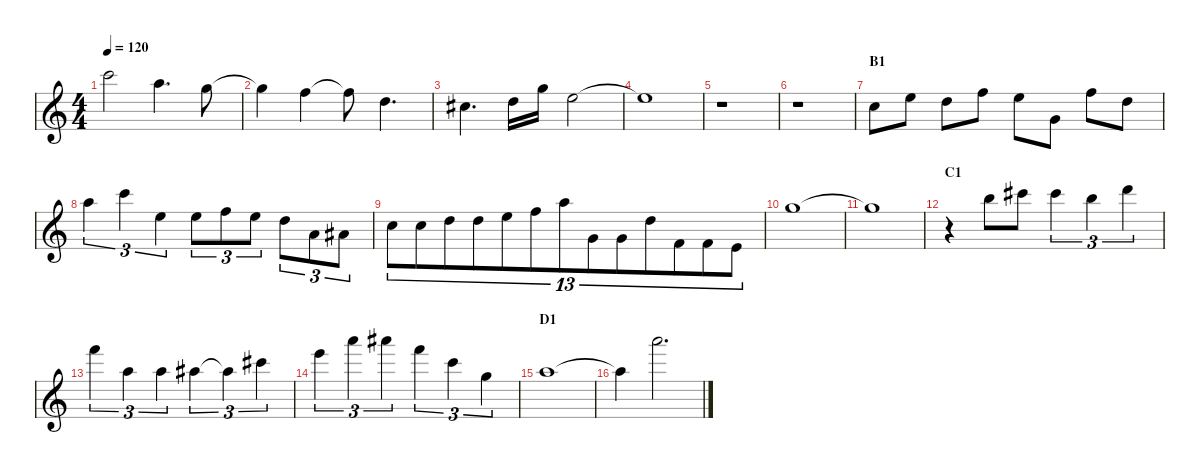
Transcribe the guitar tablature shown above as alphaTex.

\defaultSystemsLayout 4
\hideDynamics
\bracketExtendMode nobrackets
\singleTrackTrackNamePolicy hidden
\multiTrackTrackNamePolicy hidden
\otherSystemsTrackNameOrientation horizontal
\track ("Glockenspiel (Dave Samuels)" "gl.") {instrument glockenspiel}
\staff {score}
\tuning (E5 B4 G4 D4 A3 E3)
\ts (4 4)
\tempo 120
\clef g2
\ks c
13.2{t}.2{dy f beam Down} 14.3.4{d dy fff beam Down} 12.3.8{beam Down} |
12.3{t}.4{dy f beam Down} 15.4.4{dy fff beam Down} 15.4{t}.8{dy f beam Down} 17.5.4{d dy fff beam Down} |
16.5{acc #}.4{d beam Down} 17.5.16{beam Down} 17.4.16{beam Down} 14.4.2{beam Down} |
14.4{t}.1{dy f beam Down} |
r.1{beam Down} |
r.1{beam Down} |
\section ("" "B1")
5.3.8{dy fff beam Down} 5.2.8{beam Down} 7.3.8{beam Down} 6.2.8{beam Down} 5.2.8{beam Down} 5.4.8{beam Down} 6.2.8{beam Down} 7.3.8{beam Down} |
5.1.4{tu (3 2) beam Down} 8.1.4{tu (3 2) beam Down} 5.2.4{tu (3 2) beam Down} 5.2.8{tu (3 2) beam Down} 6.2.8{tu (3 2) beam Down} 5.2.8{tu (3 2) beam Down} 7.3.8{tu (3 2) beam Down} 7.4.8{tu (3 2) beam Down} 8.4{acc #}.8{tu (3 2) beam Down} |
5.3.8{tu (13 8) beam Down} 5.3.8{tu (13 8) beam Down} 7.3.8{tu (13 8) beam Down} 7.3.8{tu (13 8) beam Down} 5.2.8{tu (13 8) beam Down} 6.2.8{tu (13 8) beam Down} 5.1.8{tu (13 8) beam Down} 5.4.8{tu (13 8) beam Down} 5.4.8{tu (13 8) beam Down} 7.3.8{tu (13 8) beam Down} 8.5.8{tu (13 8) beam Down} 8.5.8{tu (13 8) beam Down} 7.5.8{tu (13 8) beam Down} |
8.2.1{beam Down} |
8.2{t}.1{dy f beam Down} |
\section ("" "C1")
r.4{beam Down} 16.3.8{dy fff beam Down} 18.3{acc #}.8{beam Down} 18.3{acc #}.4{tu (3 2) beam Down} 16.3.4{tu (3 2) beam Down} 19.3.4{tu (3 2) beam Down} |
18.2.4{tu (3 2) beam Down} 19.4.4{tu (3 2) beam Down} 19.4.4{tu (3 2) beam Down} 20.4{acc #}.4{tu (3 2) beam Down} 20.4{t acc #}.4{tu (3 2) dy f beam Down} 18.3{acc #}.4{tu (3 2) dy fff beam Down} |
17.2.4{tu (3 2) beam Down} 17.1.4{tu (3 2) beam Down} 18.1{acc #}.4{tu (3 2) beam Down} 18.2.4{tu (3 2) beam Down} 17.3.4{tu (3 2) beam Down} 17.4.4{tu (3 2) beam Down} |
\section ("" "D1")
19.4.1{beam Down} |
19.4{t}.4{dy f beam Down} 17.1.2{d dy fff beam Down}
